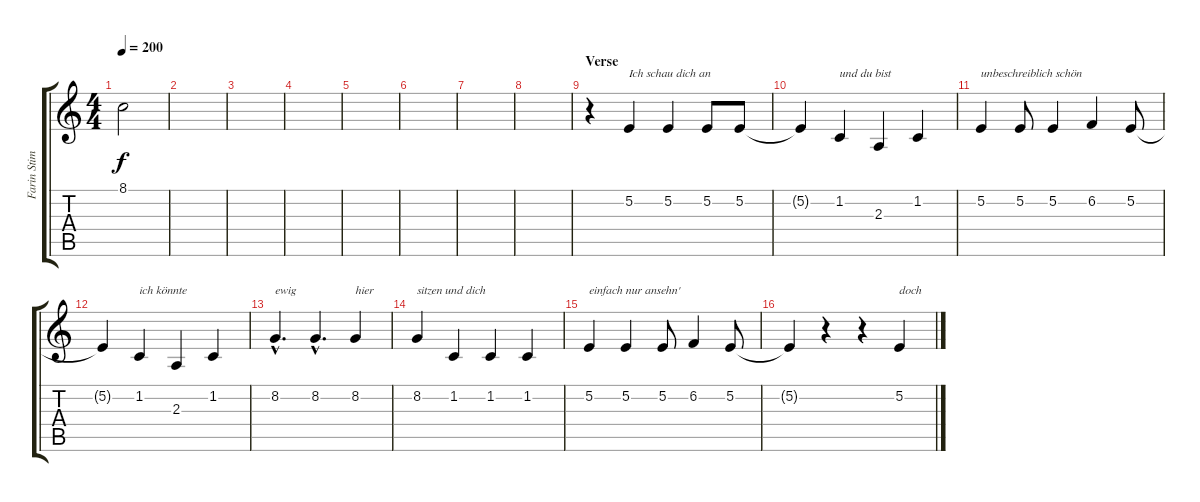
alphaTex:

\track ("Farin Stimme" "Farin Stim") {instrument flute}
\staff {score tabs}
\tuning (E4 B3 G3 D3 A2 E2) {hide}
\ts (4 4)
\tempo 200
\clef g2
\ks c
8.1.2{dy f} |
|
|
|
|
|
|
|
\section ("" "Verse")
r.4 5.2.4{txt "Ich schau dich an"} 5.2.4 5.2.8 5.2.8 |
5.2{t}.4 1.2.4{txt "und du bist"} 2.3.4 1.2.4 |
5.2.4{txt "unbeschreiblich schön"} 5.2.8 5.2.4 6.2.4 5.2.8 |
5.2{t}.4 1.2.4{txt "ich könnte"} 2.3.4 1.2.4 |
8.2{hac}.4{d txt "ewig "} 8.2{hac}.4{d} 8.2.4{txt "hier"} |
8.2.4{txt "sitzen und dich"} 1.2.4 1.2.4 1.2.4 |
5.2.4{txt "einfach nur ansehn'"} 5.2.4 5.2.8 6.2.4 5.2.8 |
5.2{t}.4 r.4 r.4 5.2.4{txt "doch"}
